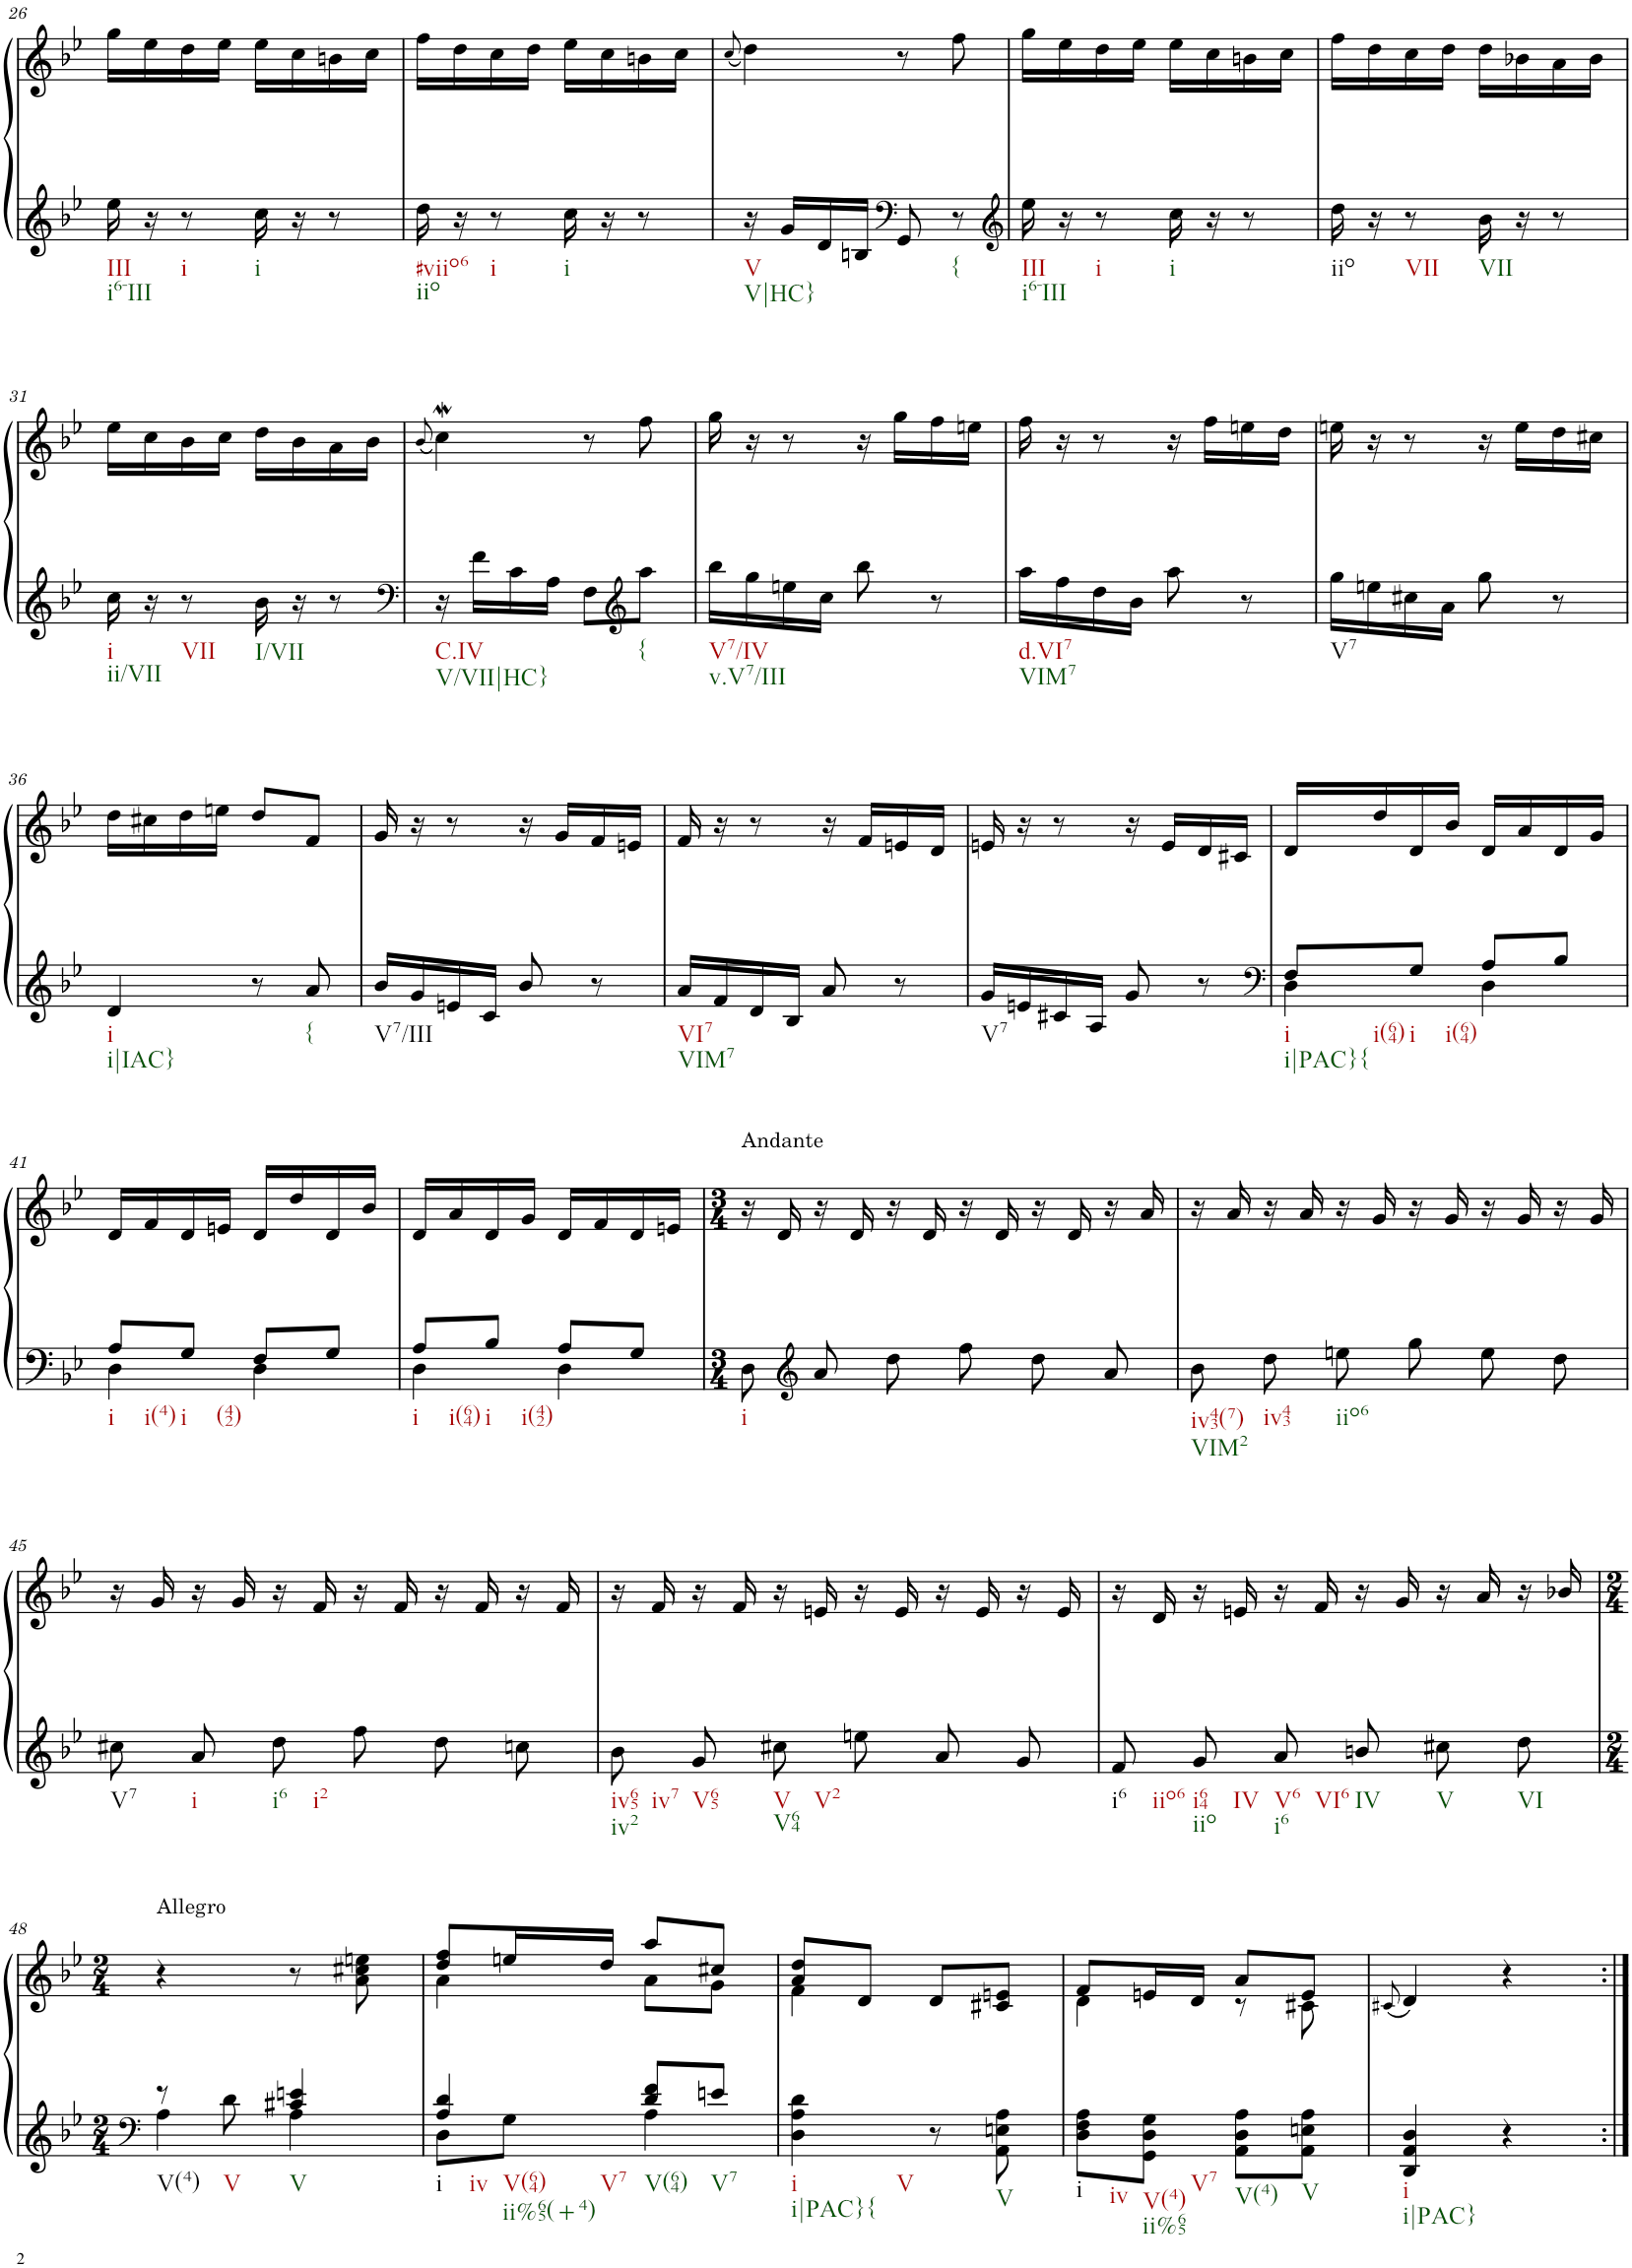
**kern	**kern
*part1	*part1
*staff2	*staff1
*I"Piano	*
*I'Pno.	*
!!LO:PB:g=z
*clefG2	*clefG2
*k[b-e-]	*k[b-e-]
*M2/4	*M2/4
=26	=26
!LO:TX:b:t=III	!
!LO:TX:b:t=i6-III	!
16ee-\	16gg\LL
16r	16ee-\
!LO:TX:b:t=i	!
8r	16dd\
.	16ee-\JJ
!LO:TX:b:t=i	!
16cc\	16ee-\LL
16r	16cc\
8r	16bn\
.	16cc\JJ
=27	=27
!LO:TX:b:t=#viio6	!
!LO:TX:b:t=iio	!
16dd\	16ff\LL
16r	16dd\
!LO:TX:b:t=i	!
8r	16cc\
.	16dd\JJ
!LO:TX:b:t=i	!
16cc\	16ee-\LL
16r	16cc\
8r	16bn\
.	16cc\JJ
=28	=28
.	(8qcc/
!LO:TX:b:t=V	!
!LO:TX:b:t=V|HC}	!
16r	4dd\)
16g/LL	.
16d/	.
16Bn/JJ	.
*clefF4	*
8GG/	8r
!LO:TX:b:t={	!
8r	8ff\
=29	=29
*clefG2	*
!LO:TX:b:t=III	!
!LO:TX:b:t=i6-III	!
16ee-\	16gg\LL
16r	16ee-\
!LO:TX:b:t=i	!
8r	16dd\
.	16ee-\JJ
!LO:TX:b:t=i	!
16cc\	16ee-\LL
16r	16cc\
8r	16bn\
.	16cc\JJ
=30	=30
!LO:TX:b:t=iio	!
16dd\	16ff\LL
16r	16dd\
!LO:TX:b:t=VII	!
8r	16cc\
.	16dd\JJ
!LO:TX:b:t=VII	!
16b-\	16dd\LL
16r	16b-X\
8r	16a\
.	16b-\JJ
!!LO:LB:g=z
=31	=31
!LO:TX:b:t=i	!
!LO:TX:b:t=ii/VII	!
16cc\	16ee-\LL
16r	16cc\
!LO:TX:b:t=VII	!
8r	16b-\
.	16cc\JJ
!LO:TX:b:t=I/VII	!
16b-\	16dd\LL
16r	16b-\
8r	16a\
.	16b-\JJ
=32	=32
*clefF4	*
.	(8qb-/
!LO:TX:b:t=C.IV	!
!LO:TX:b:t=V/VII|HC}	!
16r	4ccW\)
16f\LL	.
16c\	.
16A\JJ	.
8F\L	8r
*clefG2	*
!LO:TX:b:t={	!
8aa\J	8ff\
=33	=33
!LO:TX:b:t=V7/IV	!
!LO:TX:b:t=v.V7/III	!
16bb-\LL	16gg\
16gg\	16r
16een\	8r
16cc\JJ	.
8bb-\	16r
.	16gg\LL
8r	16ff\
.	16een\JJ
=34	=34
!LO:TX:b:t=d.VI7	!
!LO:TX:b:t=VIM7	!
16aa\LL	16ff\
16ff\	16r
16dd\	8r
16b-\JJ	.
8aa\	16r
.	16ff\LL
8r	16een\
.	16dd\JJ
=35	=35
!LO:TX:b:t=V7	!
16gg\LL	16een\
16een\	16r
16cc#X\	8r
16a\JJ	.
8gg\	16r
.	16ee\LL
8r	16dd\
.	16cc#X\JJ
!!LO:LB:g=z
=36	=36
!LO:TX:b:t=i	!
!LO:TX:b:t=i|IAC}	!
4d/	16dd\LL
.	16cc#X\
.	16dd\
.	16een\JJ
8r	8dd/L
!LO:TX:b:t={	!
8a/	8f/J
=37	=37
!LO:TX:b:t=V7/III	!
16b-/LL	16g/
16g/	16r
16en/	8r
16c/JJ	.
8b-/	16r
.	16g/LL
8r	16f/
.	16en/JJ
=38	=38
!LO:TX:b:t=VI7	!
!LO:TX:b:t=VIM7	!
16a/LL	16f/
16f/	16r
16d/	8r
16B-/JJ	.
8a/	16r
.	16f/LL
8r	16en/
.	16d/JJ
=39	=39
!LO:TX:b:t=V7	!
16g/LL	16en/
16en/	16r
16c#X/	8r
16A/JJ	.
8g/	16r
.	16e/LL
8r	16d/
.	16c#X/JJ
=40	=40
*clefF4	*
*^	*
!LO:TX:b:t=i	!	!
!LO:TX:b:t=i|PAC}{	!	!
!LO:TX:b:t=i(64)	!	!
8F/L	4D\	16d/LL
.	.	16dd/
!LO:TX:b:t=i	!	!
!LO:TX:b:t=i(64)	!	!
8G/J	.	16d/
.	.	16b-/JJ
8A/L	4D\	16d/LL
.	.	16a/
8B-/J	.	16d/
.	.	16g/JJ
!!LO:LB:g=z
=41	=41	=41
!LO:TX:b:t=i	!	!
!LO:TX:b:t=i(4)	!	!
8A/L	4D\	16d/LL
.	.	16f/
!LO:TX:b:t=i	!	!
!LO:TX:b:t=(42)	!	!
8G/J	.	16d/
.	.	16en/JJ
8F/L	4D\	16d/LL
.	.	16dd/
8G/J	.	16d/
.	.	16b-/JJ
=42	=42	=42
!LO:TX:b:t=i	!	!
!LO:TX:b:t=i(64)	!	!
8A/L	4D\	16d/LL
.	.	16a/
!LO:TX:b:t=i	!	!
!LO:TX:b:t=i(42)	!	!
8B-/J	.	16d/
.	.	16g/JJ
8A/L	4D\	16d/LL
.	.	16f/
8G/J	.	16d/
.	.	16en/JJ
*v	*v	*
=43	=43
*M3/4	*M3/4
!	!LO:TX:a:t=Andante
!LO:TX:b:t=i	!
8D\	16r
.	16d/
*clefG2	*
8a/	16r
.	16d/
8dd\	16r
.	16d/
8ff\	16r
.	16d/
8dd\	16r
.	16d/
8a/	16r
.	16a/
=44	=44
!LO:TX:b:t=iv43(7)	!
!LO:TX:b:t=VIM2	!
8b-\	16r
.	16a/
!LO:TX:b:t=iv43	!
8dd\	16r
.	16a/
!LO:TX:b:t=iio6	!
8een\	16r
.	16g/
8gg\	16r
.	16g/
8ee\	16r
.	16g/
8dd\	16r
.	16g/
!!LO:LB:g=z
=45	=45
!LO:TX:b:t=V7	!
8cc#X\	16r
.	16g/
!LO:TX:b:t=i	!
8a/	16r
.	16g/
!LO:TX:b:t=i6	!
!LO:TX:b:t=i2	!
8dd\	16r
.	16f/
8ff\	16r
.	16f/
8dd\	16r
.	16f/
8ccn\	16r
.	16f/
=46	=46
!LO:TX:b:t=iv65	!
!LO:TX:b:t=iv2	!
!LO:TX:b:t=iv7	!
8b-\	16r
.	16f/
!LO:TX:b:t=V65	!
8g/	16r
.	16f/
!LO:TX:b:t=V	!
!LO:TX:b:t=V64	!
!LO:TX:b:t=V2	!
8cc#X\	16r
.	16en/
8een\	16r
.	16e/
8a/	16r
.	16e/
8g/	16r
.	16e/
=47	=47
!LO:TX:b:t=i6	!
!LO:TX:b:t=iio6	!
8f/	16r
.	16d/
!LO:TX:b:t=i64	!
!LO:TX:b:t=iio	!
!LO:TX:b:t=IV	!
8g/	16r
.	16en/
!LO:TX:b:t=V6	!
!LO:TX:b:t=i6	!
!LO:TX:b:t=VI6	!
8a/	16r
.	16f/
!LO:TX:b:t=IV	!
8bn/	16r
.	16g/
!LO:TX:b:t=V	!
8cc#X\	16r
.	16a/
!LO:TX:b:t=VI	!
8dd\	16r
.	16b-X/
!!LO:LB:g=z
=48	=48
*clefF4	*
*M2/4	*M2/4
*^	*
!	!	!LO:TX:a:t=Allegro
!LO:TX:b:t=V(4)	!	!
8r	4A\	4r
!LO:TX:b:t=V	!	!
8d\	.	.
!LO:TX:b:t=V	!	!
4c#X/ 4en/	4A\	8r
.	.	8a\ 8cc#X\ 8een\
=49	=49	=49
*	*	*^
!LO:TX:b:t=i	!	!	!
!LO:TX:b:t=iv	!	!	!
!LO:TX:b:t=V(64)	!	!	!
!LO:TX:b:t=ii%65(+4)	!	!	!
!LO:TX:b:t=V7	!	!	!
4A/ 4d/	8D\L	8dd/ 8ff/L	4a\
.	8G\J	16een/L	.
.	.	16dd/JJ	.
!LO:TX:b:t=V(64)	!	!	!
8d/ 8f/L	4A\	8aa/L	8a\L
!LO:TX:b:t=V7	!	!	!
8en/J	.	8cc#X/J	8g\J
*v	*v	*	*
=50	=50	=50
!LO:TX:b:t=i	!	!
!LO:TX:b:t=i|PAC}{	!	!
!LO:TX:b:t=V	!	!
4D\ 4A\ 4d\	8a/ 8dd/L	4f\
.	8d/J	.
8r	8d/L	4ryy
!LO:TX:b:t=V	!	!
8AA\ 8En\ 8A\	8c#X/ 8en/J	.
=51	=51	=51
!LO:TX:b:t=i	!	!
!LO:TX:b:t=iv	!	!
8D\ 8F\ 8A\L	8f/L	4d\
!LO:TX:b:t=V(4)	!	!
!LO:TX:b:t=ii%65	!	!
!LO:TX:b:t=V7	!	!
8GG\ 8D\ 8G\J	16en/L	.
.	16d/JJ	.
!LO:TX:b:t=V(4)	!	!
8AA\ 8D\ 8A\L	8a/L	8r
!LO:TX:b:t=V	!	!
8AA\ 8En\ 8A\J	8e/J	8c#X\
*	*v	*v
=52	=52
.	(8qc#X/
!LO:TX:b:t=i	!
!LO:TX:b:t=i|PAC}	!
4DD/ 4AA/ 4D/	4d/)
4r	4r
=:|!	=:|!
*-	*-
